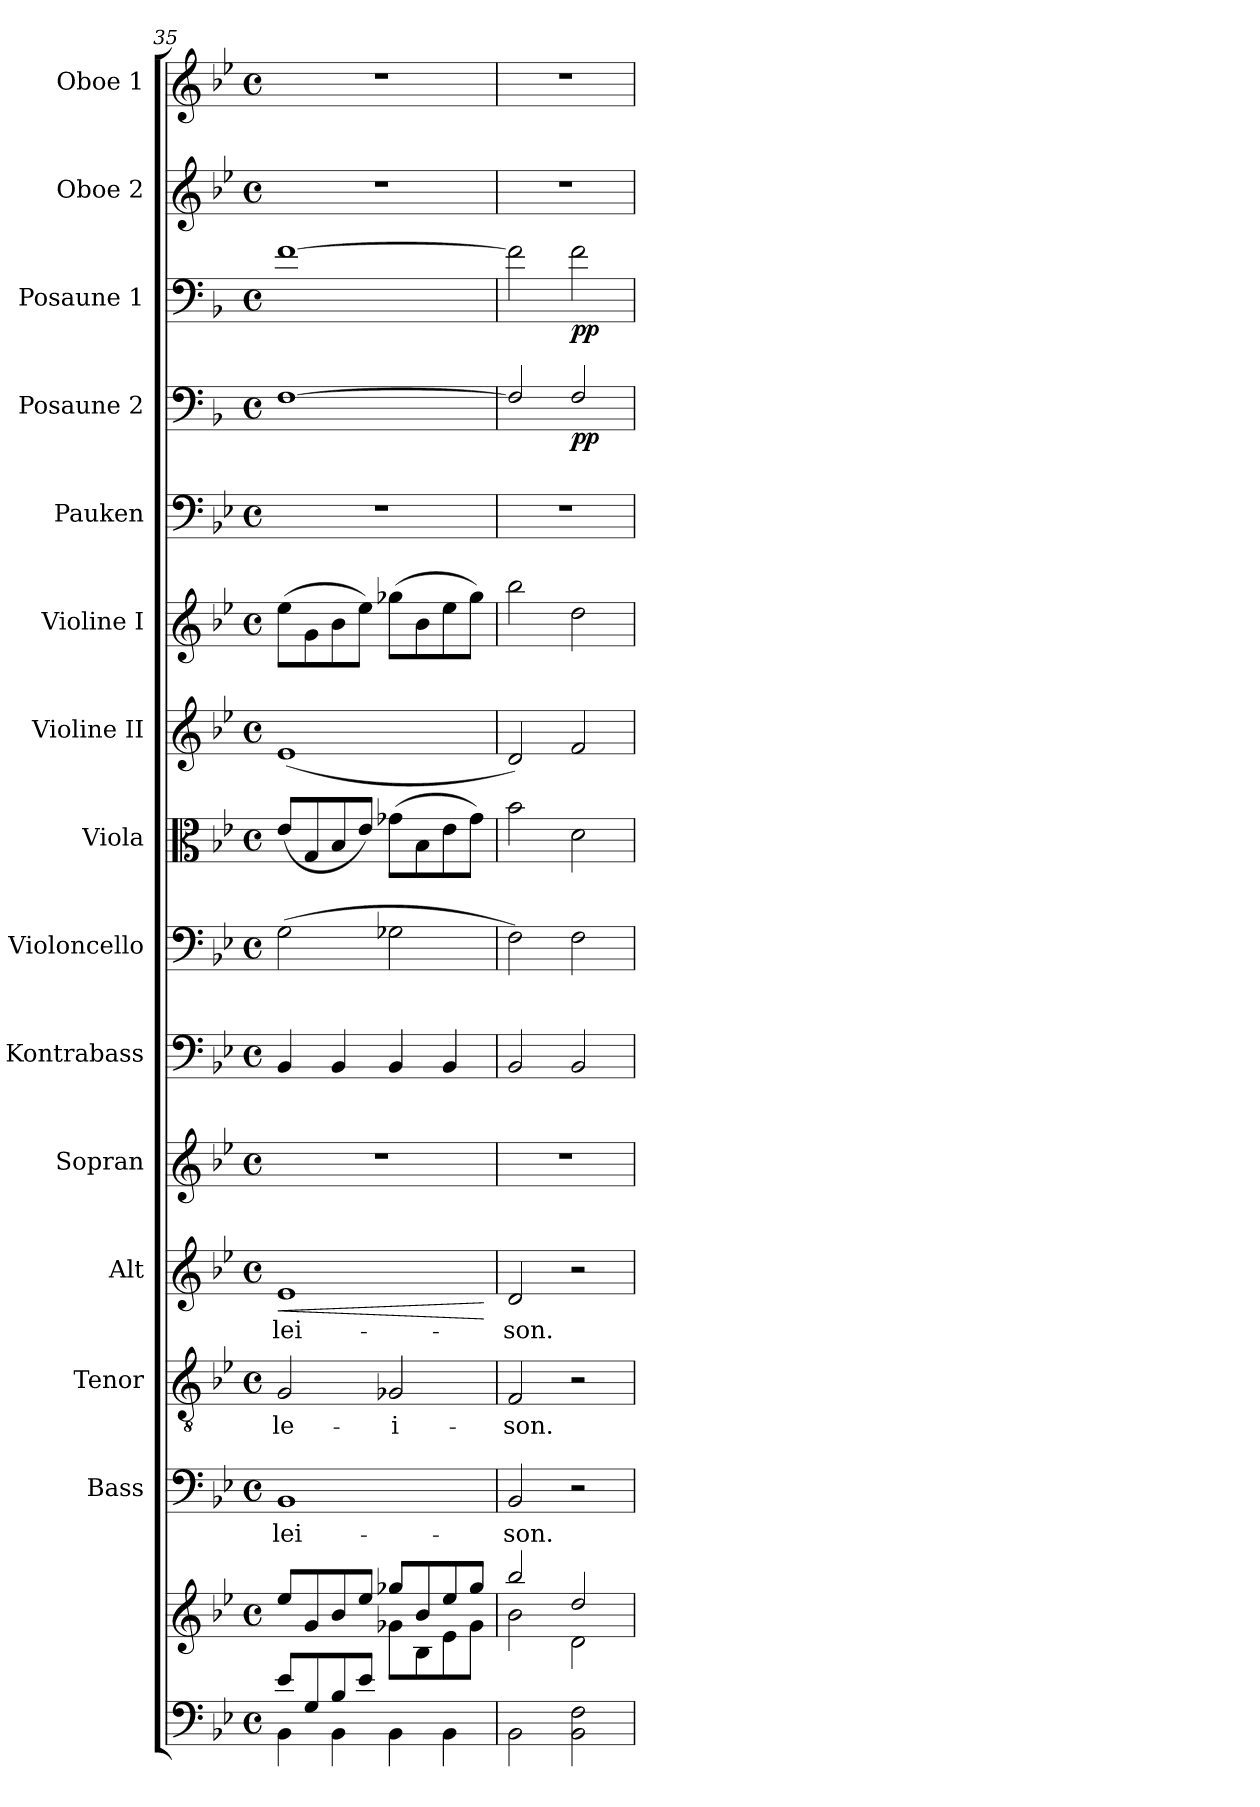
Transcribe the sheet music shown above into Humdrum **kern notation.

**kern	**kern	**kern	**text	**kern	**text	**kern	**text	**dynam	**kern	**kern	**kern	**kern	**kern	**kern	**kern	**kern	**dynam	**kern	**dynam	**kern	**kern
*part15	*part15	*part14	*part14	*part13	*part13	*part12	*part12	*part12	*part11	*part10	*part9	*part8	*part7	*part6	*part5	*part4	*part4	*part3	*part3	*part2	*part1
*staff16	*staff15	*staff14	*staff14	*staff13	*staff13	*staff12	*staff12	*staff12	*staff11	*staff10	*staff9	*staff8	*staff7	*staff6	*staff5	*staff4	*staff4	*staff3	*staff3	*staff2	*staff1
*	*	*I"Bass	*	*I"Tenor	*	*I"Alt	*	*	*I"Sopran	*I"Kontrabass	*I"Violoncello	*I"Viola	*I"Violine II	*I"Violine I	*I"Pauken	*I"Posaune 2	*	*I"Posaune 1	*	*I"Oboe 2	*I"Oboe 1
*	*	*I'B.	*	*I'T.	*	*I'A.	*	*	*I'S.	*I'Kb.	*I'Vc.	*I'Vla.	*I'Vl. II	*I'Vl. I	*I'Pk.	*I'Pos. 2	*	*I'Pos. 1	*	*I'Ob. 2	*I'Ob. 1
*clefF4	*clefG2	*clefF4	*	*clefGv2	*	*clefG2	*	*	*clefG2	*clefF4	*clefF4	*clefC3	*clefG2	*clefG2	*clefF4	*clefF4	*	*clefF4	*	*clefG2	*clefG2
*	*	*	*	*	*	*	*	*	*	*ITrd7c12	*	*	*	*	*	*ITrd4c7	*	*ITrd4c7	*	*	*
*k[b-e-]	*k[b-e-]	*k[b-e-]	*	*k[b-e-]	*	*k[b-e-]	*	*	*k[b-e-]	*k[b-e-]	*k[b-e-]	*k[b-e-]	*k[b-e-]	*k[b-e-]	*k[b-e-]	*k[b-e-]	*	*k[b-e-]	*	*k[b-e-]	*k[b-e-]
*B-:	*B-:	*B-:	*	*B-:	*	*B-:	*	*	*B-:	*B-:	*B-:	*B-:	*B-:	*B-:	*B-:	*B-:	*	*B-:	*	*B-:	*B-:
*M4/4	*M4/4	*M4/4	*	*M4/4	*	*M4/4	*	*	*M4/4	*M4/4	*M4/4	*M4/4	*M4/4	*M4/4	*M4/4	*M4/4	*	*M4/4	*	*M4/4	*M4/4
*met(c)	*met(c)	*met(c)	*	*met(c)	*	*met(c)	*	*	*met(c)	*met(c)	*met(c)	*met(c)	*met(c)	*met(c)	*met(c)	*met(c)	*	*met(c)	*	*met(c)	*met(c)
=35	=35	=35	=35	=35	=35	=35	=35	=35	=35	=35	=35	=35	=35	=35	=35	=35	=35	=35	=35	=35	=35
*^	*^	*	*	*	*	*	*	*	*	*	*	*	*	*	*	*	*	*	*	*	*
!	!	!	!	!	!LO:LY:b	!	!LO:LY:b	!	!LO:LY:b	!LO:HP:b	!	!	!	!	!	!	!	!	!	!	!	!	!
!	!	!	!	!	!	!	!	!	!	!LO:HP:n=1:b	!	!	!	!	!	!	!	!	!	!	!	!	!
8e-/L	4BB-\	8ee-/L	2ryy	1BB-	-lei-	2G/	-le-	1e-	-lei-	< >	1r	4BBB-/	(>2G\	(<8e-/L	(<1e-	(>8ee-\L	1r	[1BB-	.	[1B-	.	1r	1r
8G/	.	8g/	.	.	.	.	.	.	.	.	.	.	.	8G/	.	8g\	.	.	.	.	.	.	.
8B-/	4BB-\	8b-/	.	.	.	.	.	.	.	.	.	4BBB-/	.	8B-/	.	8b-\	.	.	.	.	.	.	.
8e-/J	.	8ee-/J	.	.	.	.	.	.	.	.	.	.	.	8e-/J)	.	8ee-\J)	.	.	.	.	.	.	.
!	!	!	!	!	!	!	!LO:LY:b	!	!	!	!	!	!	!	!	!	!	!	!	!	!	!	!
2ryy	4BB-\	8gg-X/L	8g-X\L	.	.	2G-X/	-i-	.	.	.	.	4BBB-/	2G-X\	(>8g-X\L	.	(>8gg-X\L	.	.	.	.	.	.	.
.	.	8b-/	8B-\	.	.	.	.	.	.	.	.	.	.	8B-\	.	8b-\	.	.	.	.	.	.	.
.	4BB-\	8ee-/	8e-\	.	.	.	.	.	.	.	.	4BBB-/	.	8e-\	.	8ee-\	.	.	.	.	.	.	.
.	.	8gg-/J	8g-\J	.	.	.	.	.	.	.	.	.	.	8g-\J)	.	8gg-\J)	.	.	.	.	.	.	.
*v	*v	*	*	*	*	*	*	*	*	*	*	*	*	*	*	*	*	*	*	*	*	*	*
*	*v	*v	*	*	*	*	*	*	*	*	*	*	*	*	*	*	*	*	*	*	*	*
.	.	.	.	.	.	.	.	[	.	.	.	.	.	.	.	.	.	.	.	.	.
=36	=36	=36	=36	=36	=36	=36	=36	=36	=36	=36	=36	=36	=36	=36	=36	=36	=36	=36	=36	=36	=36
*	*^	*	*	*	*	*	*	*	*	*	*	*	*	*	*	*	*	*	*	*	*
!	!	!	!	!LO:LY:b	!	!LO:LY:b	!	!LO:LY:b	!	!	!	!	!	!	!	!	!	!	!	!	!	!
2BB-\	2bb-/	2b-\	2BB-/	-son.	2F/	-son.	2d/	-son.	.	1r	2BBB-/	2F\)	2b-\	2d/)	2bb-\	1r	2BB-/]	.	2B-\]	.	1r	1r
!	!	!	!	!	!	!	!	!	!	!	!	!	!	!	!	!	!	!LO:DY:b	!	!LO:DY:b	!	!
2BB-\ 2F\	2dd/	2d\	2r	.	2r	.	2r	.	]	.	2BBB-/	2F\	2d\	2f/	2dd\	.	2BB-/	pp	2B-\	pp	.	.
*	*v	*v	*	*	*	*	*	*	*	*	*	*	*	*	*	*	*	*	*	*	*	*
=	=	=	=	=	=	=	=	=	=	=	=	=	=	=	=	=	=	=	=	=	=
*-	*-	*-	*-	*-	*-	*-	*-	*-	*-	*-	*-	*-	*-	*-	*-	*-	*-	*-	*-	*-	*-
